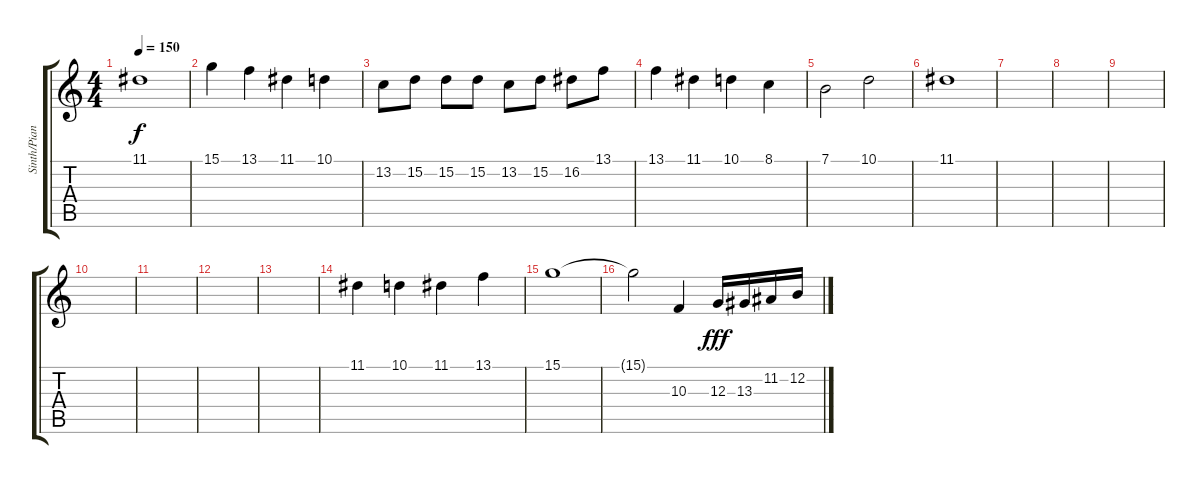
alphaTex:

\track ("Sinth/Piano" "Sinth/Pian") {instrument stringensemble1}
\staff {score tabs}
\tuning (E4 B3 G3 D3 A2 E2) {hide}
\ts (4 4)
\tempo 150
\clef g2
\ks c
11.1{t}.1{dy f} |
15.1.4 13.1.4 11.1.4 10.1.4 |
13.2.8 15.2.8 15.2.8 15.2.8 13.2.8 15.2.8 16.2.8 13.1.8 |
13.1.4 11.1.4 10.1.4 8.1.4 |
7.1.2 10.1.2 |
11.1.1 |
|
|
|
|
|
|
|
11.1.4 10.1.4 11.1.4 13.1.4 |
15.1.1 |
15.1{t}.2 10.3.4 12.3.16{dy fff} 13.3.16 11.2.16 12.2.16
